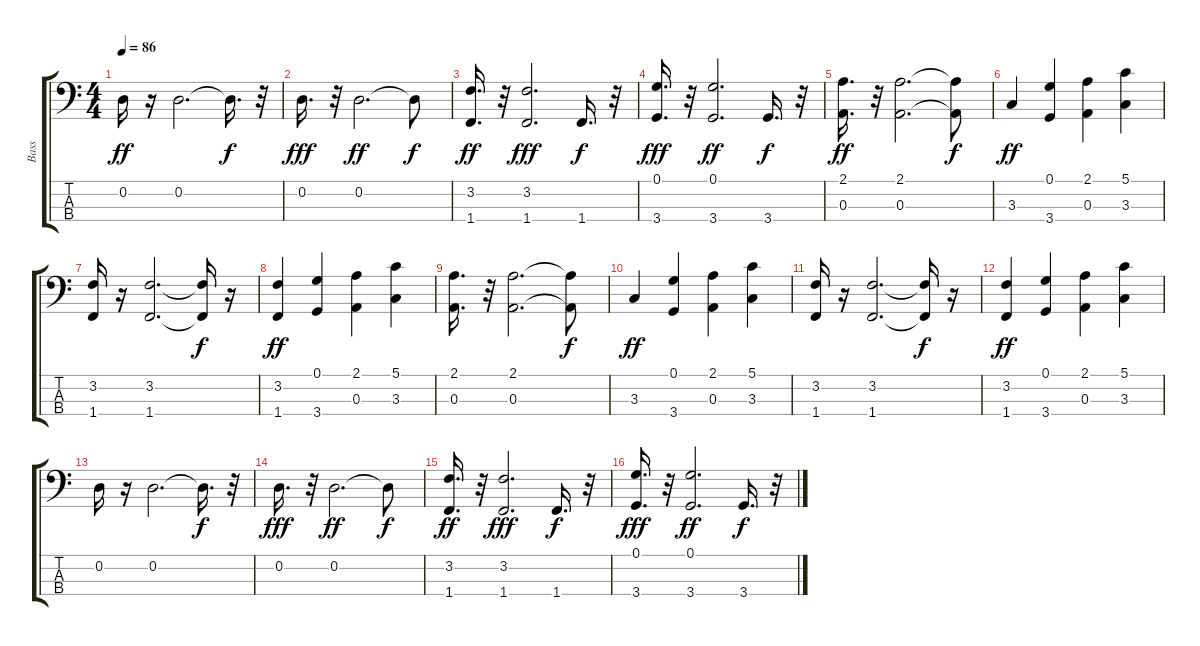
\track ("Bass" "Bass") {instrument fretlessbass}
\staff {score tabs}
\tuning (G2 D2 A1 E1) {hide}
\ts (4 4)
\tempo 86
\clef f4
\ks c
0.2.16{dy ff} r.16 0.2.2{d} 0.2{t}.16{d dy f} r.32 |
0.2.16{d dy fff} r.32 0.2.2{d dy ff} 0.2{t}.8{dy f} |
(3.2 1.4).16{d dy ff} r.32 (3.2 1.4).2{d dy fff} 1.4.16{d dy f} r.32 |
(0.1 3.4).16{d dy fff} r.32 (0.1 3.4).2{d dy ff} 3.4.16{d dy f} r.32 |
(2.1 0.3).16{d dy ff} r.32 (2.1 0.3).2{d} (2.1{t} 0.3{t}).8{dy f} |
3.3.4{dy ff} (0.1 3.4).4 (2.1 0.3).4 (5.1 3.3).4 |
(3.2 1.4).16 r.16 (3.2 1.4).2{d} (3.2{t} 1.4{t}).16{dy f} r.16 |
(3.2 1.4).4{dy ff} (0.1 3.4).4 (2.1 0.3).4 (5.1 3.3).4 |
(2.1 0.3).16{d} r.32 (2.1 0.3).2{d} (2.1{t} 0.3{t}).8{dy f} |
3.3.4{dy ff} (0.1 3.4).4 (2.1 0.3).4 (5.1 3.3).4 |
(3.2 1.4).16 r.16 (3.2 1.4).2{d} (3.2{t} 1.4{t}).16{dy f} r.16 |
(3.2 1.4).4{dy ff} (0.1 3.4).4 (2.1 0.3).4 (5.1 3.3).4 |
0.2.16 r.16 0.2.2{d} 0.2{t}.16{d dy f} r.32 |
0.2.16{d dy fff} r.32 0.2.2{d dy ff} 0.2{t}.8{dy f} |
(3.2 1.4).16{d dy ff} r.32 (3.2 1.4).2{d dy fff} 1.4.16{d dy f} r.32 |
(0.1 3.4).16{d dy fff} r.32 (0.1 3.4).2{d dy ff} 3.4.16{d dy f} r.32
